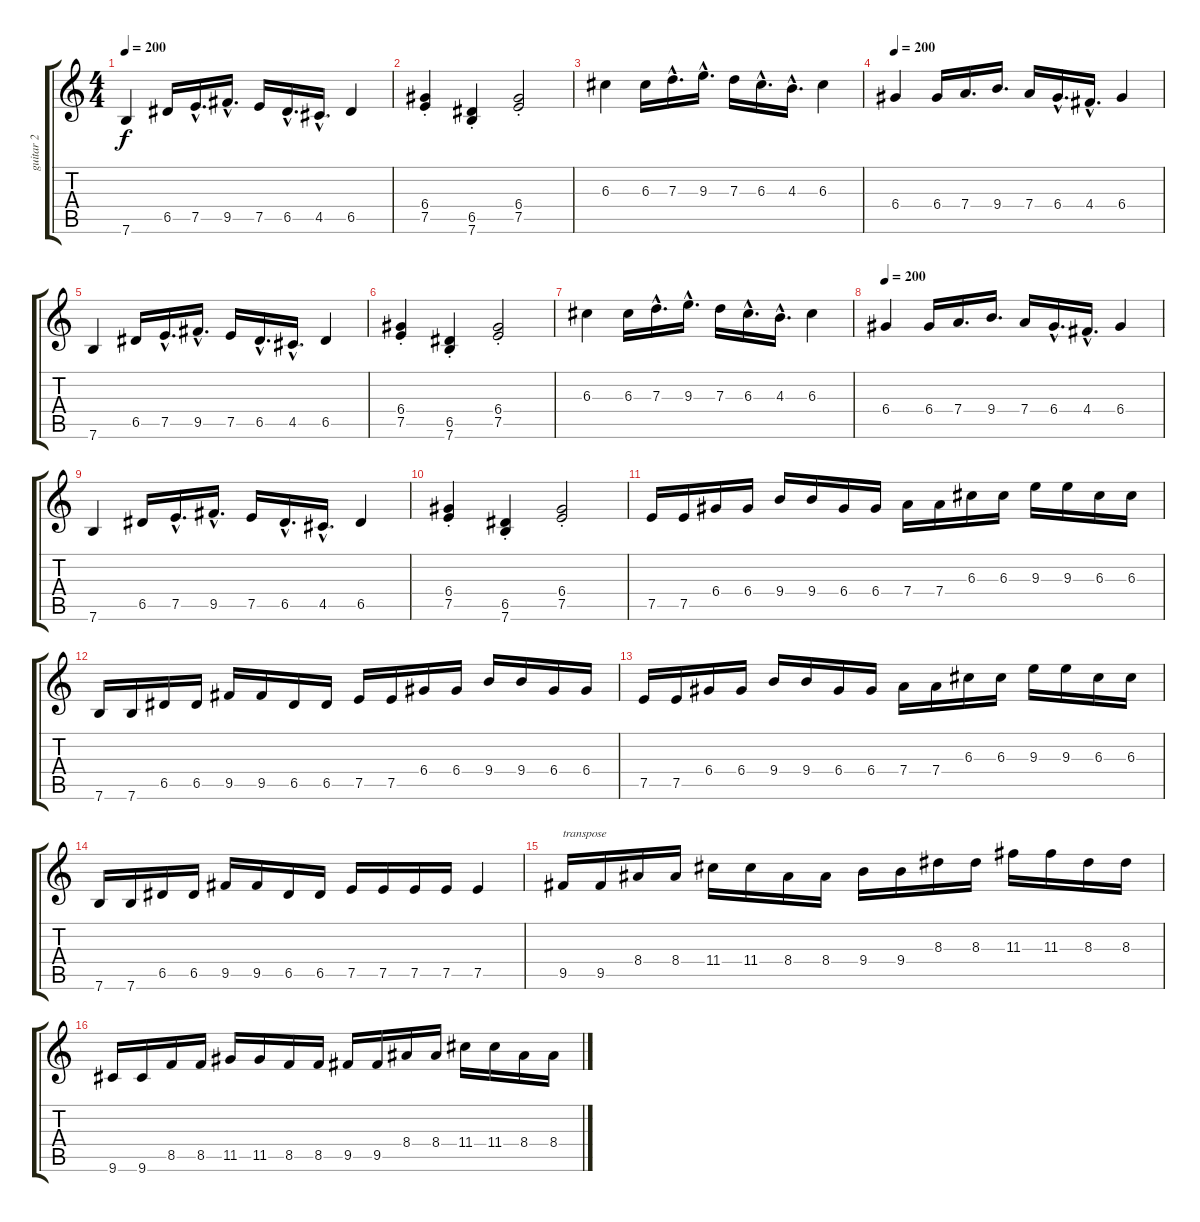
\track ("guitar 2" "guitar 2") {instrument overdrivenguitar}
\staff {score tabs}
\tuning (E4 B3 G3 D3 A2 E2) {hide}
\ts (4 4)
\tempo 200
\clef g2
\ks c
7.6.4{dy f} 6.5.16 7.5{hac}.16{d} 9.5{hac}.16{d} 7.5.16 6.5{hac}.16{d} 4.5{hac}.16{d} 6.5.4 |
(6.4{st} 7.5{st}).4 (6.5{st} 7.6{st}).4 (6.4{st} 7.5{st}).2 |
6.3.4 6.3.16 7.3{hac}.16{d} 9.3{hac}.16{d} 7.3.16 6.3{hac}.16{d} 4.3{hac}.16{d} 6.3.4 |
\tempo 200
6.4.4 6.4.16 7.4.16{d} 9.4.16{d} 7.4.16 6.4{hac}.16{d} 4.4{hac}.16{d} 6.4.4 |
7.6.4 6.5.16 7.5{hac}.16{d} 9.5{hac}.16{d} 7.5.16 6.5{hac}.16{d} 4.5{hac}.16{d} 6.5.4 |
(6.4{st} 7.5{st}).4 (6.5{st} 7.6{st}).4 (6.4{st} 7.5{st}).2 |
6.3.4 6.3.16 7.3{hac}.16{d} 9.3{hac}.16{d} 7.3.16 6.3{hac}.16{d} 4.3{hac}.16{d} 6.3.4 |
\tempo 200
6.4.4 6.4.16 7.4.16{d} 9.4.16{d} 7.4.16 6.4{hac}.16{d} 4.4{hac}.16{d} 6.4.4 |
7.6.4 6.5.16 7.5{hac}.16{d} 9.5{hac}.16{d} 7.5.16 6.5{hac}.16{d} 4.5{hac}.16{d} 6.5.4 |
(6.4{st} 7.5{st}).4 (6.5{st} 7.6{st}).4 (6.4{st} 7.5{st}).2 |
7.5.16 7.5.16 6.4.16 6.4.16 9.4.16 9.4.16 6.4.16 6.4.16 7.4.16 7.4.16 6.3.16 6.3.16 9.3.16 9.3.16 6.3.16 6.3.16 |
7.6.16 7.6.16 6.5.16 6.5.16 9.5.16 9.5.16 6.5.16 6.5.16 7.5.16 7.5.16 6.4.16 6.4.16 9.4.16 9.4.16 6.4.16 6.4.16 |
7.5.16 7.5.16 6.4.16 6.4.16 9.4.16 9.4.16 6.4.16 6.4.16 7.4.16 7.4.16 6.3.16 6.3.16 9.3.16 9.3.16 6.3.16 6.3.16 |
7.6.16 7.6.16 6.5.16 6.5.16 9.5.16 9.5.16 6.5.16 6.5.16 7.5.16 7.5.16 7.5.16 7.5.16 7.5.4 |
9.5.16{txt "transpose"} 9.5.16 8.4.16 8.4.16 11.4.16 11.4.16 8.4.16 8.4.16 9.4.16 9.4.16 8.3.16 8.3.16 11.3.16 11.3.16 8.3.16 8.3.16 |
9.6.16 9.6.16 8.5.16 8.5.16 11.5.16 11.5.16 8.5.16 8.5.16 9.5.16 9.5.16 8.4.16 8.4.16 11.4.16 11.4.16 8.4.16 8.4.16
